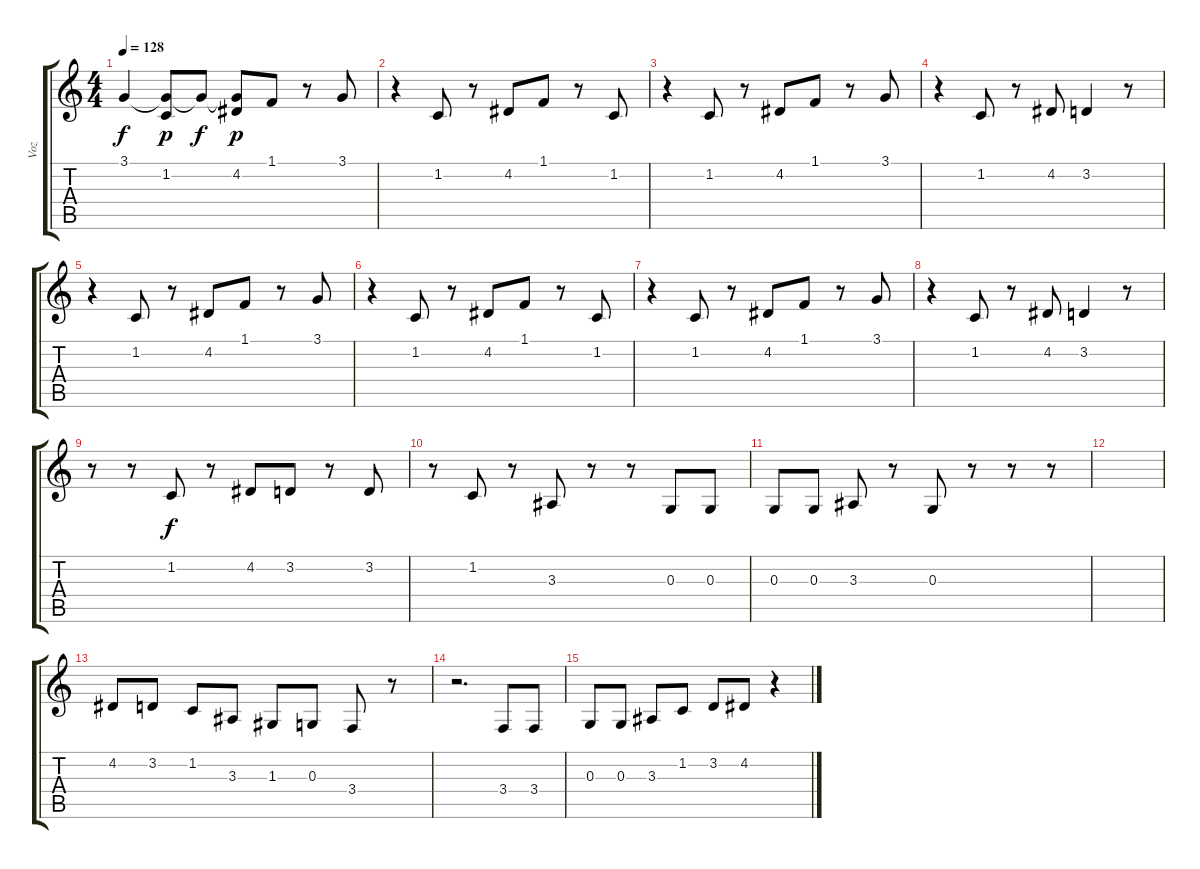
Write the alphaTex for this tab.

\track ("Voz" "Voz") {instrument acousticgrandpiano}
\staff {score tabs}
\tuning (E4 B3 G3 D3 A2 E2) {hide}
\ts (4 4)
\tempo 128
\clef g2
\ks c
3.1{t}.4{dy f} (3.1{t} 1.2).8{dy p} 3.1{t}.8{dy f} (3.1{t} 4.2).8{dy p} 1.1.8 r.8 3.1.8 |
r.4 1.2.8 r.8 4.2.8 1.1.8 r.8 1.2.8 |
r.4 1.2.8 r.8 4.2.8 1.1.8 r.8 3.1.8 |
r.4 1.2.8 r.8 4.2.8 3.2.4 r.8 |
r.4 1.2.8 r.8 4.2.8 1.1.8 r.8 3.1.8 |
r.4 1.2.8 r.8 4.2.8 1.1.8 r.8 1.2.8 |
r.4 1.2.8 r.8 4.2.8 1.1.8 r.8 3.1.8 |
r.4 1.2.8 r.8 4.2.8 3.2.4 r.8 |
r.8 r.8 1.2.8{dy f} r.8 4.2.8 3.2.8 r.8 3.2.8 |
r.8 1.2.8 r.8 3.3.8 r.8 r.8 0.3.8 0.3.8 |
0.3.8 0.3.8 3.3.8 r.8 0.3.8 r.8 r.8 r.8 |
|
4.2.8 3.2.8 1.2.8 3.3.8 1.3.8 0.3.8 3.4.8 r.8 |
r.2{d} 3.4.8 3.4.8 |
0.3.8 0.3.8 3.3.8 1.2.8 3.2.8 4.2.8 r.4
